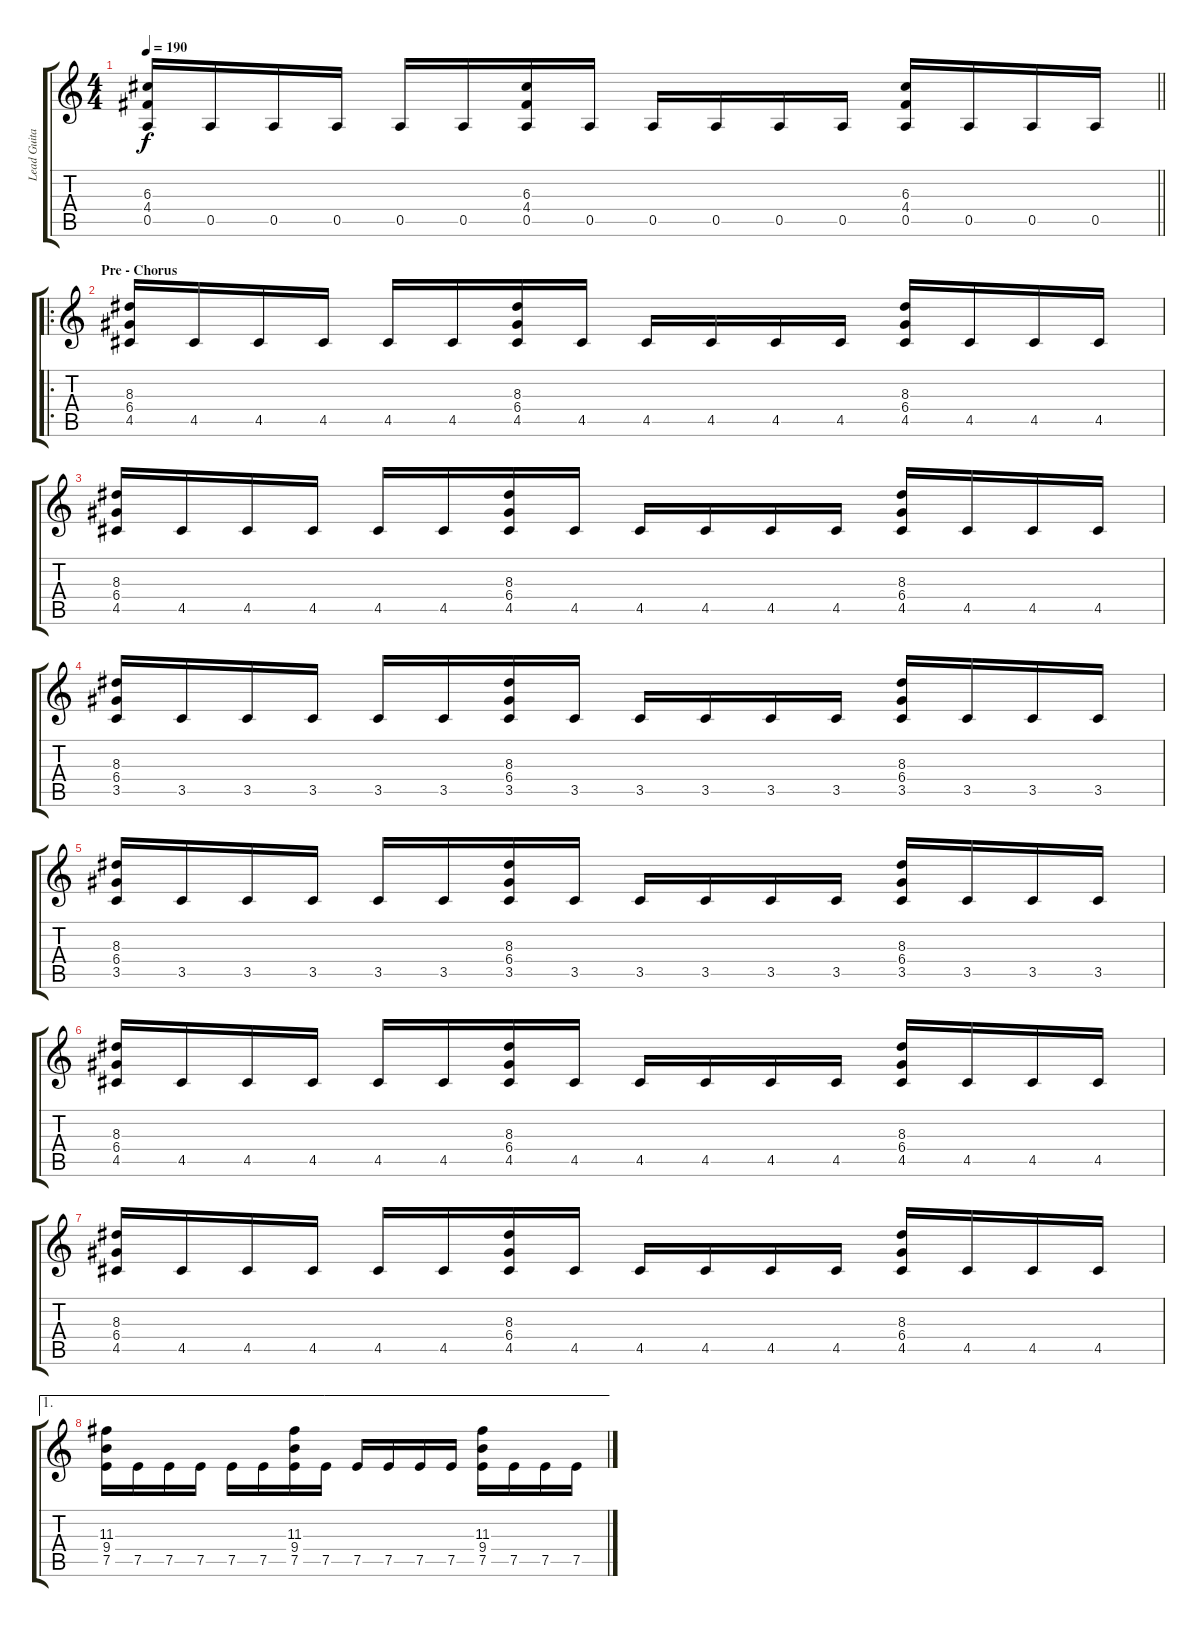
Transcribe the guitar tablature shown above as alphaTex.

\track ("Lead Guitar" "Lead Guita") {instrument distortionguitar}
\staff {score tabs}
\tuning (E4 B3 G3 D3 A2 D2) {hide}
\ts (4 4)
\tempo 190
\clef g2
\barLineRight lightlight
\ks c
(6.3 4.4 0.5).16{dy f} 0.5.16 0.5.16 0.5.16 0.5.16 0.5.16 (6.3 4.4 0.5).16 0.5.16 0.5.16 0.5.16 0.5.16 0.5.16 (6.3 4.4 0.5).16 0.5.16 0.5.16 0.5.16 |
\ro
\section ("" "Pre - Chorus")
(8.3 6.4 4.5).16 4.5.16 4.5.16 4.5.16 4.5.16 4.5.16 (8.3 6.4 4.5).16 4.5.16 4.5.16 4.5.16 4.5.16 4.5.16 (8.3 6.4 4.5).16 4.5.16 4.5.16 4.5.16 |
(8.3 6.4 4.5).16 4.5.16 4.5.16 4.5.16 4.5.16 4.5.16 (8.3 6.4 4.5).16 4.5.16 4.5.16 4.5.16 4.5.16 4.5.16 (8.3 6.4 4.5).16 4.5.16 4.5.16 4.5.16 |
(8.3 6.4 3.5).16 3.5.16 3.5.16 3.5.16 3.5.16 3.5.16 (8.3 6.4 3.5).16 3.5.16 3.5.16 3.5.16 3.5.16 3.5.16 (8.3 6.4 3.5).16 3.5.16 3.5.16 3.5.16 |
(8.3 6.4 3.5).16 3.5.16 3.5.16 3.5.16 3.5.16 3.5.16 (8.3 6.4 3.5).16 3.5.16 3.5.16 3.5.16 3.5.16 3.5.16 (8.3 6.4 3.5).16 3.5.16 3.5.16 3.5.16 |
(8.3 6.4 4.5).16 4.5.16 4.5.16 4.5.16 4.5.16 4.5.16 (8.3 6.4 4.5).16 4.5.16 4.5.16 4.5.16 4.5.16 4.5.16 (8.3 6.4 4.5).16 4.5.16 4.5.16 4.5.16 |
(8.3 6.4 4.5).16 4.5.16 4.5.16 4.5.16 4.5.16 4.5.16 (8.3 6.4 4.5).16 4.5.16 4.5.16 4.5.16 4.5.16 4.5.16 (8.3 6.4 4.5).16 4.5.16 4.5.16 4.5.16 |
\ae 1
(11.3 9.4 7.5).16 7.5.16 7.5.16 7.5.16 7.5.16 7.5.16 (11.3 9.4 7.5).16 7.5.16 7.5.16 7.5.16 7.5.16 7.5.16 (11.3 9.4 7.5).16 7.5.16 7.5.16 7.5.16
